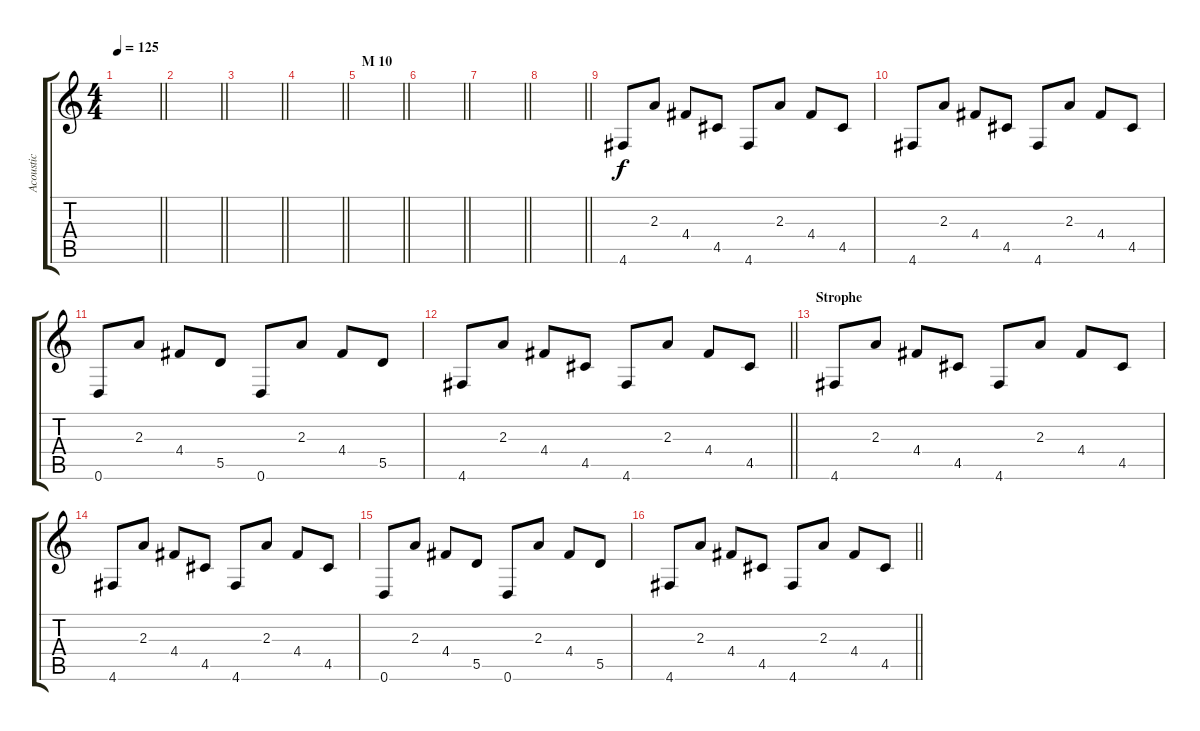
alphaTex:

\track ("Acoustic" "Acoustic") {instrument acousticguitarsteel}
\staff {score tabs}
\tuning (E4 B3 G3 D3 A2 D2) {hide}
\ts (4 4)
\tempo 125
\clef g2
\barLineRight lightlight
\ks c
|
\barLineRight lightlight
|
\barLineRight lightlight
|
\barLineRight lightlight
|
\section ("" "M 10")
\barLineRight lightlight
|
\barLineRight lightlight
|
\barLineRight lightlight
|
\barLineRight lightlight
|
\section ("" "")
4.6.8 2.3.8 4.4.8 4.5.8 4.6.8 2.3.8 4.4.8 4.5.8 |
4.6.8 2.3.8 4.4.8 4.5.8 4.6.8 2.3.8 4.4.8 4.5.8 |
0.6.8 2.3.8 4.4.8 5.5.8 0.6.8 2.3.8 4.4.8 5.5.8 |
\barLineRight lightlight
4.6.8 2.3.8 4.4.8 4.5.8 4.6.8 2.3.8 4.4.8 4.5.8 |
\section ("" "Strophe")
4.6.8 2.3.8 4.4.8 4.5.8 4.6.8 2.3.8 4.4.8 4.5.8 |
4.6.8 2.3.8 4.4.8 4.5.8 4.6.8 2.3.8 4.4.8 4.5.8 |
0.6.8 2.3.8 4.4.8 5.5.8 0.6.8 2.3.8 4.4.8 5.5.8 |
\barLineRight lightlight
4.6.8 2.3.8 4.4.8 4.5.8 4.6.8 2.3.8 4.4.8 4.5.8
